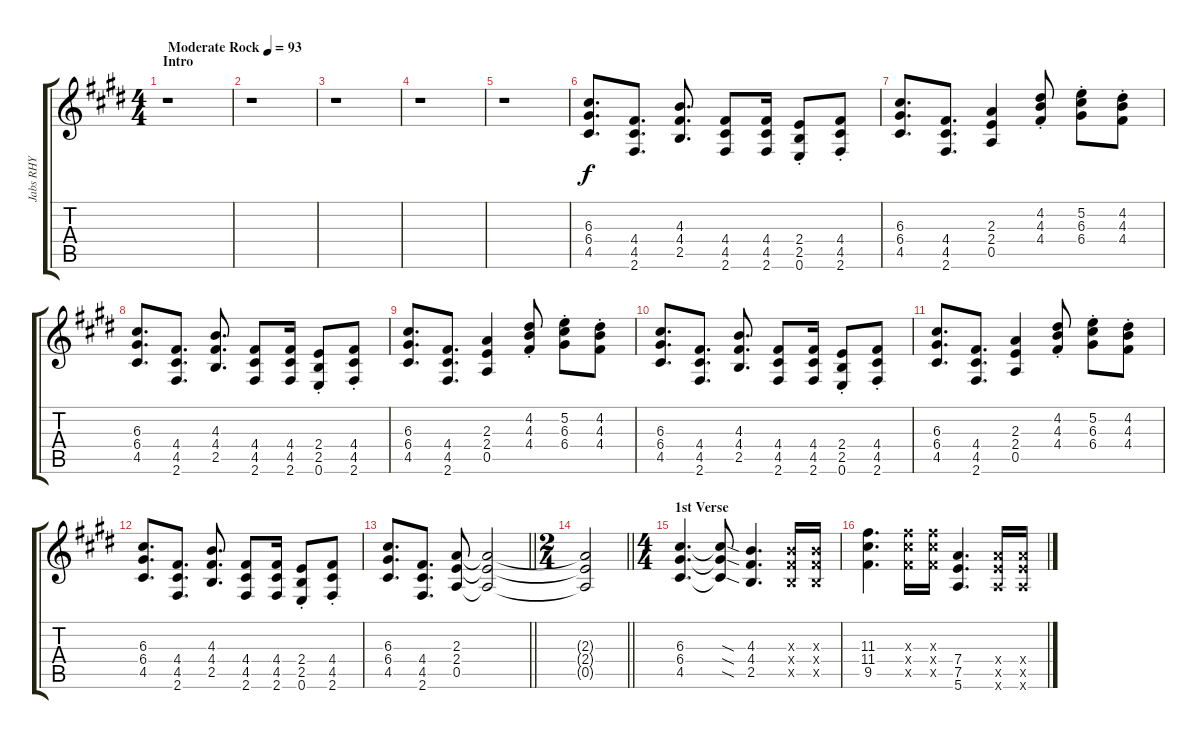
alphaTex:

\track ("Jabs RHY" "Jabs RHY") {instrument distortionguitar}
\staff {score tabs}
\tuning (E4 B3 G3 D3 A2 E2) {hide}
\ts (4 4)
\section ("" "Intro")
\tempo (93 "Moderate Rock")
\clef g2
\ks e
r.1{dy f instrument distortionguitar} |
r.1 |
r.1 |
r.1 |
r.1 |
(6.3 6.4 4.5).8{d} (4.4 4.5 2.6).8{d} (4.3 4.4 2.5).8{d} (4.4 4.5 2.6).8 (4.4 4.5 2.6).16 (2.4{st} 2.5{st} 0.6{st}).8 (4.4{st} 4.5{st} 2.6{st}).8 |
(6.3 6.4 4.5).8{d} (4.4 4.5 2.6).8{d} (2.3 2.4 0.5).4 (4.2{st} 4.3{st} 4.4{st}).8 (5.2{st} 6.3{st} 6.4{st}).8 (4.2{st} 4.3{st} 4.4{st}).8 |
(6.3 6.4 4.5).8{d} (4.4 4.5 2.6).8{d} (4.3 4.4 2.5).8{d} (4.4 4.5 2.6).8 (4.4 4.5 2.6).16 (2.4{st} 2.5{st} 0.6{st}).8 (4.4{st} 4.5{st} 2.6{st}).8 |
(6.3 6.4 4.5).8{d} (4.4 4.5 2.6).8{d} (2.3 2.4 0.5).4 (4.2{st} 4.3{st} 4.4{st}).8 (5.2{st} 6.3{st} 6.4{st}).8 (4.2{st} 4.3{st} 4.4{st}).8 |
(6.3 6.4 4.5).8{d} (4.4 4.5 2.6).8{d} (4.3 4.4 2.5).8{d} (4.4 4.5 2.6).8 (4.4 4.5 2.6).16 (2.4{st} 2.5{st} 0.6{st}).8 (4.4{st} 4.5{st} 2.6{st}).8 |
(6.3 6.4 4.5).8{d} (4.4 4.5 2.6).8{d} (2.3 2.4 0.5).4 (4.2{st} 4.3{st} 4.4{st}).8 (5.2{st} 6.3{st} 6.4{st}).8 (4.2{st} 4.3{st} 4.4{st}).8 |
(6.3 6.4 4.5).8{d} (4.4 4.5 2.6).8{d} (4.3 4.4 2.5).8{d} (4.4 4.5 2.6).8 (4.4 4.5 2.6).16 (2.4{st} 2.5{st} 0.6{st}).8 (4.4{st} 4.5{st} 2.6{st}).8 |
\barLineRight lightlight
(6.3 6.4 4.5).8{d} (4.4 4.5 2.6).8{d} (2.3 2.4 0.5).8 (2.3{t} 2.4{t} 0.5{t}).2 |
\ts (2 4)
\barLineRight lightlight
(2.3{t} 2.4{t} 0.5{t}).2 |
\ts (4 4)
\section ("" "1st Verse")
(6.3 6.4 4.5).4{d} (6.3{sod t} 6.4{sod t} 4.5{sod t}).8 (4.3 4.4 2.5).4{d} (4.3{x} 4.4{x} 2.5{x}).16 (4.3{x} 4.4{x} 2.5{x}).16 |
(11.3 11.4 9.5).4{d} (11.3{x} 11.4{x} 9.5{x}).16 (11.3{x} 11.4{x} 9.5{x}).16 (7.4 7.5 5.6).4{d} (7.4{x} 7.5{x} 5.6{x}).16 (7.4{x} 7.5{x} 5.6{x}).16
